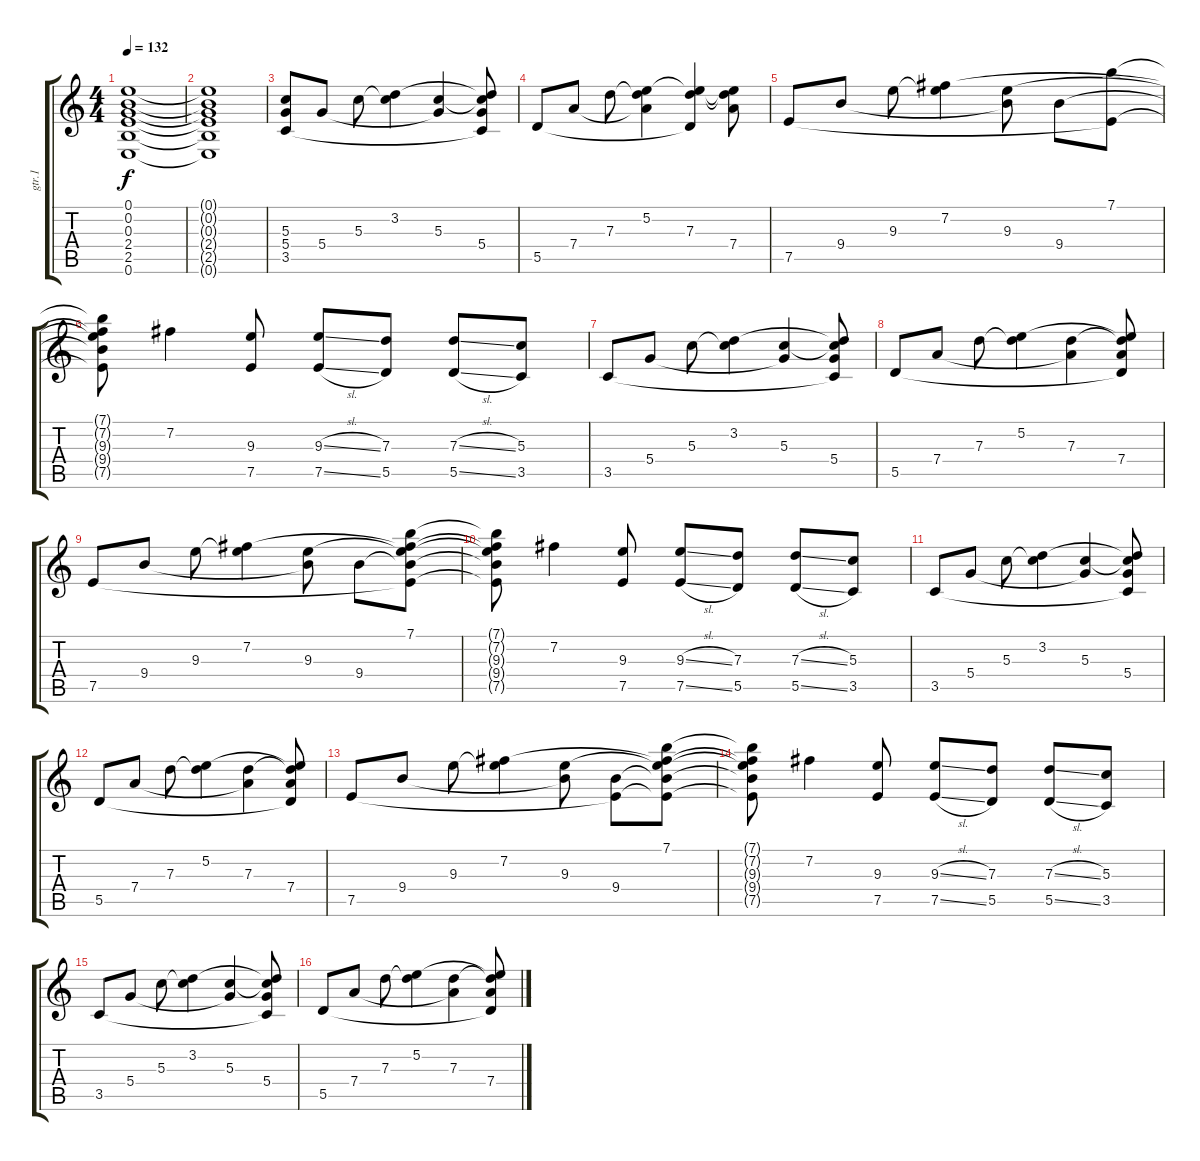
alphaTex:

\track ("gtr.1" "gtr.1") {instrument electricguitarclean}
\staff {score tabs}
\tuning (E4 B3 G3 D3 A2 E2) {hide}
\ts (4 4)
\tempo 132
\clef g2
\ks c
(0.1{t} 0.2{t} 0.3{t} 2.4{t} 2.5{t} 0.6{t}).1{dy f} |
(0.1{t} 0.2{t} 0.3{t} 2.4{t} 2.5{t} 0.6{t}).1 |
(5.3 5.4 3.5).8{volume 8 instrument electricguitarclean} 5.4.8 5.3.8 (3.2 5.3{t}).4 (5.3 5.4{t}).4 (3.2{t} 5.3{t} 5.4 3.5{t}).8 |
5.5.8 7.4.8 7.3.8 (5.2 7.3{t} 7.4{t}).4 (5.2{t} 7.3 5.5{t}).4 (5.2{t} 7.3{t} 7.4).8 |
7.5.8 9.4.8 9.3.8 (7.2 9.3{t}).4 (9.3 9.4{t}).8 9.4.8 (7.1 7.5{t}).8 |
(7.1{t} 7.2{t} 9.3{t} 9.4{t} 7.5{t}).8 7.2.4 (9.3 7.5).8 (9.3{sl} 7.5{sl}).8 (7.3 5.5).8 (7.3{sl} 5.5{sl}).8 (5.3 3.5).8 |
3.5.8 5.4.8 5.3.8 (3.2 5.3{t}).4 (5.3 5.4{t}).4 (3.2{t} 5.3{t} 5.4 3.5{t}).8 |
5.5.8 7.4.8 7.3.8 (5.2 7.3{t}).4 (7.3 7.4{t}).4 (5.2{t} 7.3{t} 7.4 5.5{t}).8 |
7.5.8 9.4.8 9.3.8 (7.2 9.3{t}).4 (9.3 9.4{t}).8 9.4.8 (7.1 7.2{t} 9.3{t} 9.4{t} 7.5{t}).8 |
(7.1{t} 7.2{t} 9.3{t} 9.4{t} 7.5{t}).8 7.2.4 (9.3 7.5).8 (9.3{sl} 7.5{sl}).8 (7.3 5.5).8 (7.3{sl} 5.5{sl}).8 (5.3 3.5).8 |
3.5.8 5.4.8 5.3.8 (3.2 5.3{t}).4 (5.3 5.4{t}).4 (3.2{t} 5.3{t} 5.4 3.5{t}).8 |
5.5.8 7.4.8 7.3.8 (5.2 7.3{t}).4 (7.3 7.4{t}).4 (5.2{t} 7.3{t} 7.4 5.5{t}).8 |
7.5.8 9.4.8 9.3.8 (7.2 9.3{t}).4 (9.3 9.4{t}).8 (9.4 7.5{t}).8 (7.1 7.2{t} 9.3{t} 9.4{t} 7.5{t}).8 |
(7.1{t} 7.2{t} 9.3{t} 9.4{t} 7.5{t}).8 7.2.4 (9.3 7.5).8 (9.3{sl} 7.5{sl}).8 (7.3 5.5).8 (7.3{sl} 5.5{sl}).8 (5.3 3.5).8 |
3.5.8 5.4.8 5.3.8 (3.2 5.3{t}).4 (5.3 5.4{t}).4 (3.2{t} 5.3{t} 5.4 3.5{t}).8 |
5.5.8 7.4.8 7.3.8 (5.2 7.3{t}).4 (7.3 7.4{t}).4 (5.2{t} 7.3{t} 7.4 5.5{t}).8
